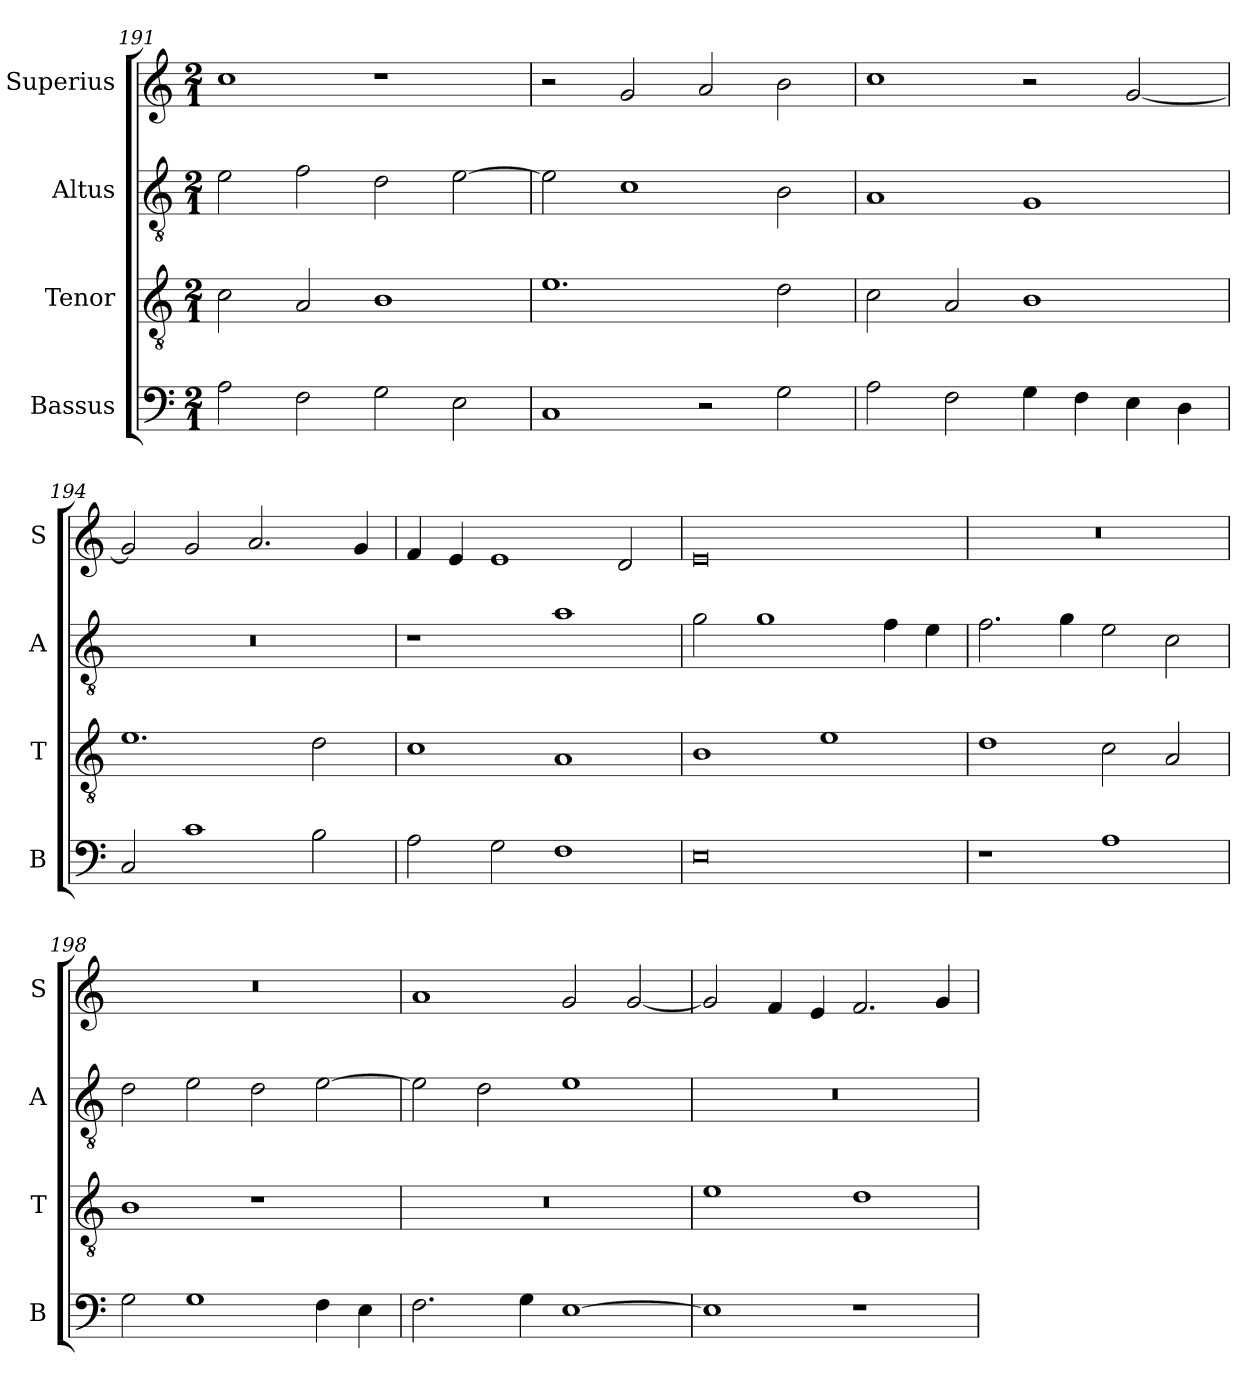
**kern	**kern	**kern	**kern
*part4	*part3	*part2	*part1
*staff4	*staff3	*staff2	*staff1
*I"Bassus	*I"Tenor	*I"Altus	*I"Superius
*I'B	*I'T	*I'A	*I'S
*clefF4	*clefGv2	*clefGv2	*clefG2
*k[]	*k[]	*k[]	*k[]
*M2/1	*M2/1	*M2/1	*M2/1
=191	=191	=191	=191
2A\	2c\	2e\	1cc
2F\	2A/	2f\	.
2G\	1B	2d\	1r
2E\	.	[2e\	.
=192	=192	=192	=192
1C	1.e	2e\]	2r
.	.	1c	2g/
2r	.	.	2a/
2G\	2d\	2B\	2b\
=193	=193	=193	=193
2A\	2c\	1A	1cc
2F\	2A/	.	.
4G\	1B	1G	2r
4F\	.	.	.
4E\	.	.	[2g/
4D\	.	.	.
=194	=194	=194	=194
2C/	1.e	0r	2g/]
1c	.	.	2g/
.	.	.	2.a/
2B\	2d\	.	.
.	.	.	4g/
=195	=195	=195	=195
2A\	1c	1r	4f/
.	.	.	4e/
2G\	.	.	1e
1F	1A	1a	.
.	.	.	2d/
=196	=196	=196	=196
0E	1B	2g\	0e
.	.	1g	.
.	1e	.	.
.	.	4f\	.
.	.	4e\	.
=197	=197	=197	=197
1r	1d	2.f\	0r
.	.	4g\	.
1A	2c\	2e\	.
.	2A/	2c\	.
=198	=198	=198	=198
2G\	1B	2d\	0r
1G	.	2e\	.
.	1r	2d\	.
4F\	.	[2e\	.
4E\	.	.	.
=199	=199	=199	=199
2.F\	0r	2e\]	1a
.	.	2d\	.
4G\	.	.	.
[1E	.	1e	2g/
.	.	.	[2g/
=200	=200	=200	=200
1E]	1e	0r	2g/]
.	.	.	4f/
.	.	.	4e/
1r	1d	.	2.f/
.	.	.	4g/
=	=	=	=
*-	*-	*-	*-
